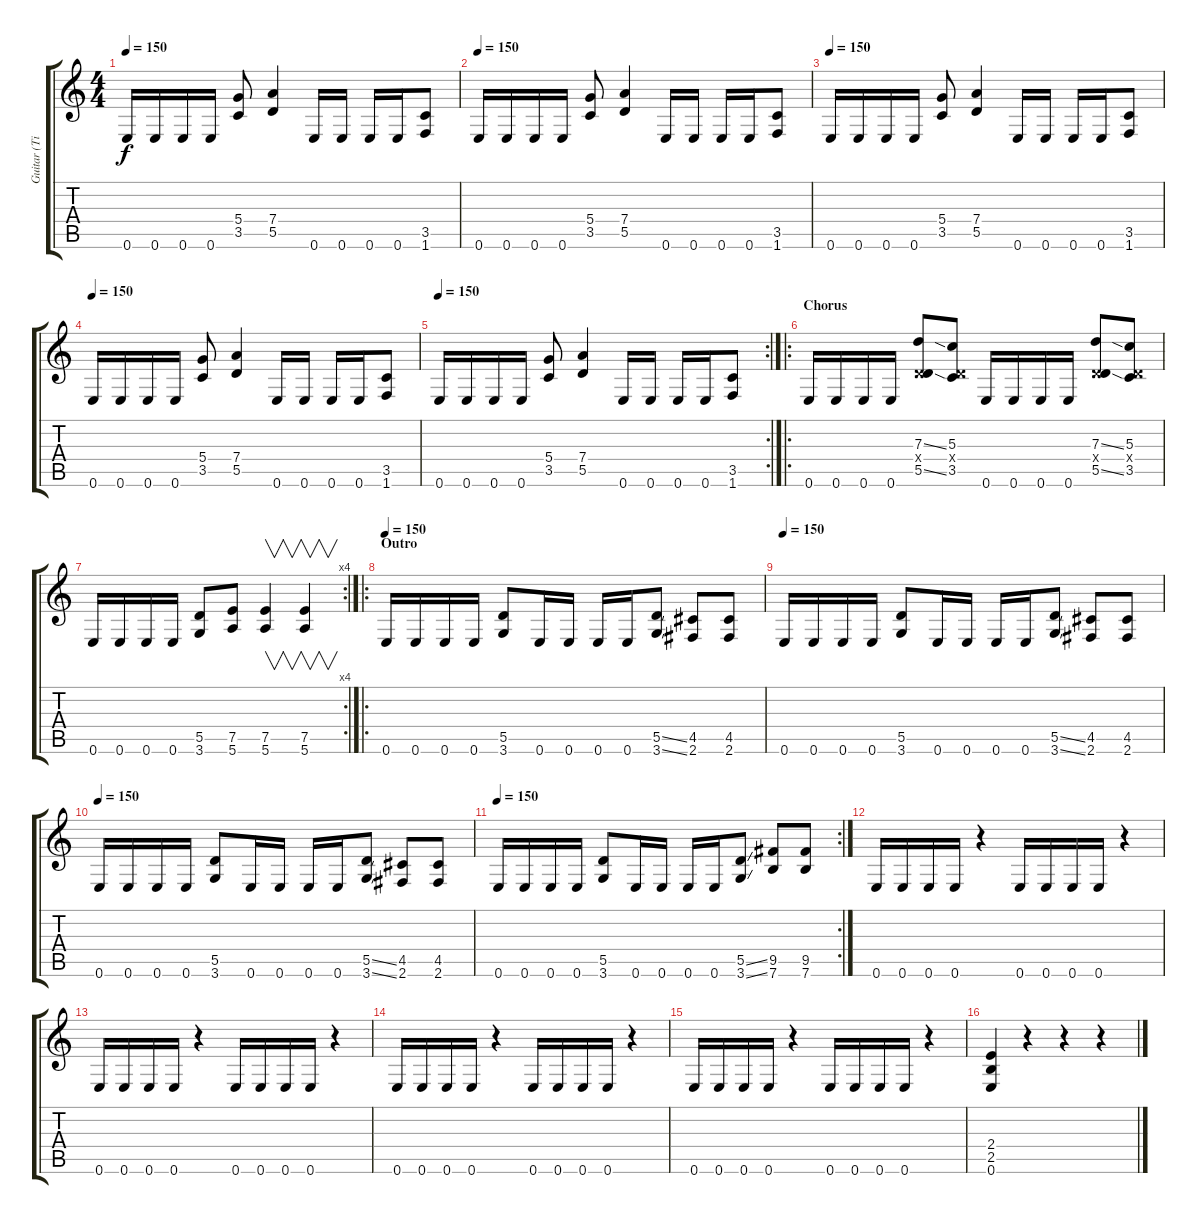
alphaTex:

\track ("Guitar (Tim)" "Guitar (Ti") {instrument distortionguitar}
\staff {score tabs}
\tuning (E4 B3 G3 D3 A2 E2) {hide}
\ts (4 4)
\tempo 150
\clef g2
\ks c
0.6.16{dy f} 0.6.16 0.6.16 0.6.16 (5.4 3.5).8 (7.4 5.5).4 0.6.16 0.6.16 0.6.16 0.6.16 (3.5 1.6).8 |
\tempo 150
0.6.16 0.6.16 0.6.16 0.6.16 (5.4 3.5).8 (7.4 5.5).4 0.6.16 0.6.16 0.6.16 0.6.16 (3.5 1.6).8 |
\tempo 150
0.6.16 0.6.16 0.6.16 0.6.16 (5.4 3.5).8 (7.4 5.5).4 0.6.16 0.6.16 0.6.16 0.6.16 (3.5 1.6).8 |
\tempo 150
0.6.16 0.6.16 0.6.16 0.6.16 (5.4 3.5).8 (7.4 5.5).4 0.6.16 0.6.16 0.6.16 0.6.16 (3.5 1.6).8 |
\rc 2
\tempo 150
0.6.16 0.6.16 0.6.16 0.6.16 (5.4 3.5).8 (7.4 5.5).4 0.6.16 0.6.16 0.6.16 0.6.16 (3.5 1.6).8 |
\ro
\section ("" "Chorus")
0.6.16 0.6.16 0.6.16 0.6.16 (7.3{ss} 0.4{x} 5.5{ss}).8 (5.3 0.4{x} 3.5).8 0.6.16 0.6.16 0.6.16 0.6.16 (7.3{ss} 0.4{x} 5.5{ss}).8 (5.3 0.4{x} 3.5).8 |
\rc 4
0.6.16 0.6.16 0.6.16 0.6.16 (5.5 3.6).8 (7.5 5.6).8 (7.5 5.6).4{v} (7.5 5.6).4{v} |
\ro
\section ("" "Outro ")
\tempo 150
0.6.16 0.6.16 0.6.16 0.6.16 (5.5 3.6).8 0.6.16 0.6.16 0.6.16 0.6.16 (5.5{ss} 3.6{ss}).8 (4.5 2.6).8 (4.5 2.6).8 |
\tempo 150
0.6.16 0.6.16 0.6.16 0.6.16 (5.5 3.6).8 0.6.16 0.6.16 0.6.16 0.6.16 (5.5{ss} 3.6{ss}).8 (4.5 2.6).8 (4.5 2.6).8 |
\tempo 150
0.6.16 0.6.16 0.6.16 0.6.16 (5.5 3.6).8 0.6.16 0.6.16 0.6.16 0.6.16 (5.5{ss} 3.6{ss}).8 (4.5 2.6).8 (4.5 2.6).8 |
\rc 2
\tempo 150
0.6.16 0.6.16 0.6.16 0.6.16 (5.5 3.6).8 0.6.16 0.6.16 0.6.16 0.6.16 (5.5{ss} 3.6{ss}).8 (9.5 7.6).8 (9.5 7.6).8 |
0.6.16 0.6.16 0.6.16 0.6.16 r.4 0.6.16 0.6.16 0.6.16 0.6.16 r.4 |
0.6.16 0.6.16 0.6.16 0.6.16 r.4 0.6.16 0.6.16 0.6.16 0.6.16 r.4 |
0.6.16 0.6.16 0.6.16 0.6.16 r.4 0.6.16 0.6.16 0.6.16 0.6.16 r.4 |
0.6.16 0.6.16 0.6.16 0.6.16 r.4 0.6.16 0.6.16 0.6.16 0.6.16 r.4 |
(2.4 2.5 0.6).4 r.4 r.4 r.4
